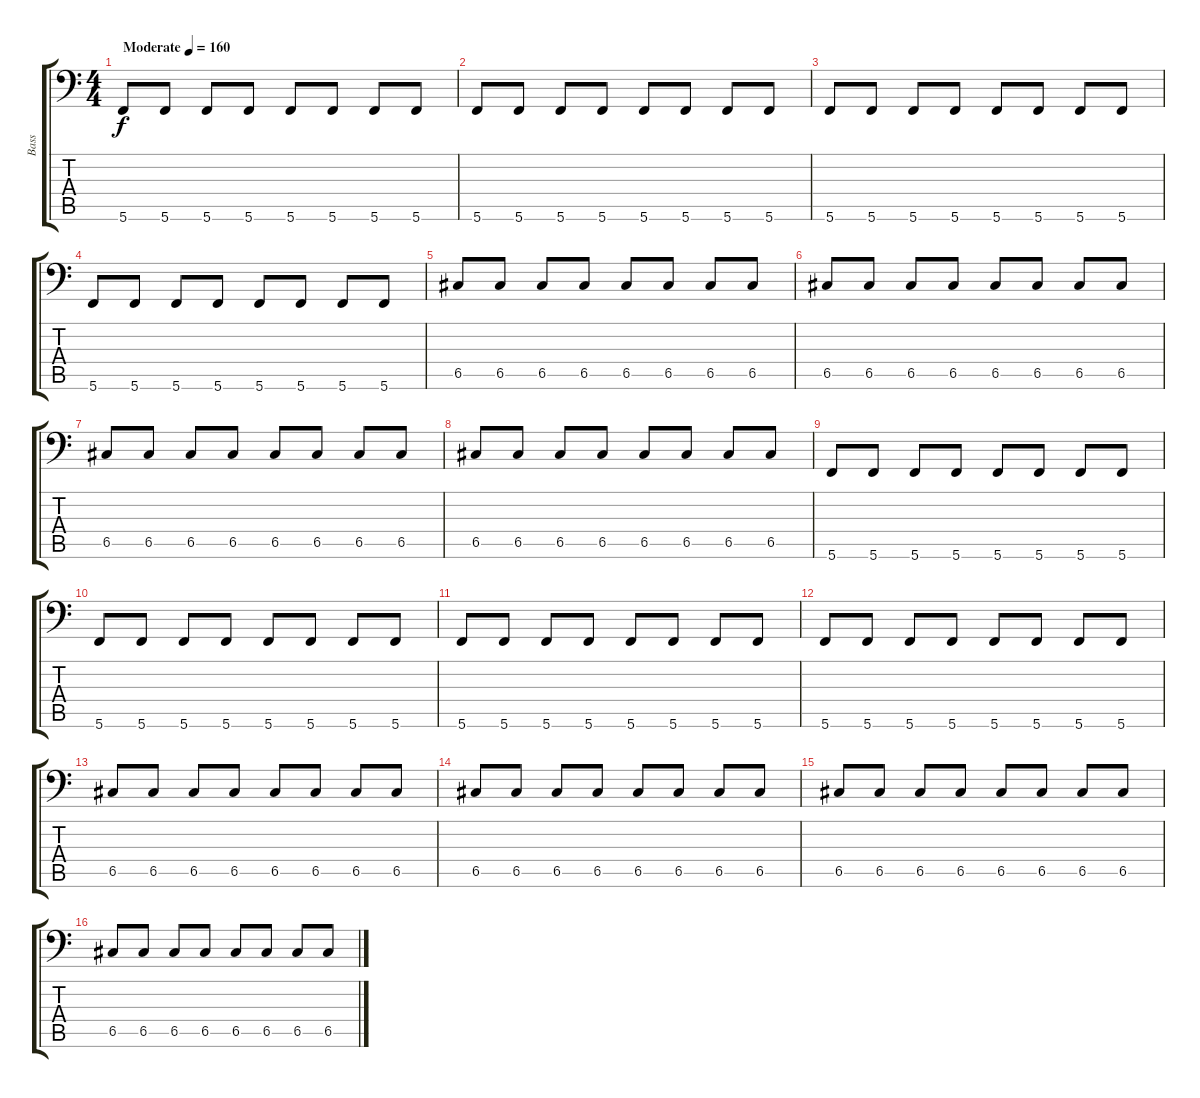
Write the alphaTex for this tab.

\track ("Bass" "Bass") {instrument electricbasspick}
\staff {score tabs}
\tuning (D3 A2 F2 C2 G1 C1) {hide}
\ts (4 4)
\tempo (160 "Moderate")
\clef f4
\ks c
5.6.8{dy f instrument electricbasspick} 5.6.8 5.6.8 5.6.8 5.6.8 5.6.8 5.6.8 5.6.8 |
5.6.8 5.6.8 5.6.8 5.6.8 5.6.8 5.6.8 5.6.8 5.6.8 |
5.6.8 5.6.8 5.6.8 5.6.8 5.6.8 5.6.8 5.6.8 5.6.8 |
5.6.8 5.6.8 5.6.8 5.6.8 5.6.8 5.6.8 5.6.8 5.6.8 |
6.5.8 6.5.8 6.5.8 6.5.8 6.5.8 6.5.8 6.5.8 6.5.8 |
6.5.8 6.5.8 6.5.8 6.5.8 6.5.8 6.5.8 6.5.8 6.5.8 |
6.5.8 6.5.8 6.5.8 6.5.8 6.5.8 6.5.8 6.5.8 6.5.8 |
6.5.8 6.5.8 6.5.8 6.5.8 6.5.8 6.5.8 6.5.8 6.5.8 |
5.6.8 5.6.8 5.6.8 5.6.8 5.6.8 5.6.8 5.6.8 5.6.8 |
5.6.8 5.6.8 5.6.8 5.6.8 5.6.8 5.6.8 5.6.8 5.6.8 |
5.6.8 5.6.8 5.6.8 5.6.8 5.6.8 5.6.8 5.6.8 5.6.8 |
5.6.8 5.6.8 5.6.8 5.6.8 5.6.8 5.6.8 5.6.8 5.6.8 |
6.5.8 6.5.8 6.5.8 6.5.8 6.5.8 6.5.8 6.5.8 6.5.8 |
6.5.8 6.5.8 6.5.8 6.5.8 6.5.8 6.5.8 6.5.8 6.5.8 |
6.5.8 6.5.8 6.5.8 6.5.8 6.5.8 6.5.8 6.5.8 6.5.8 |
6.5.8 6.5.8 6.5.8 6.5.8 6.5.8 6.5.8 6.5.8 6.5.8
